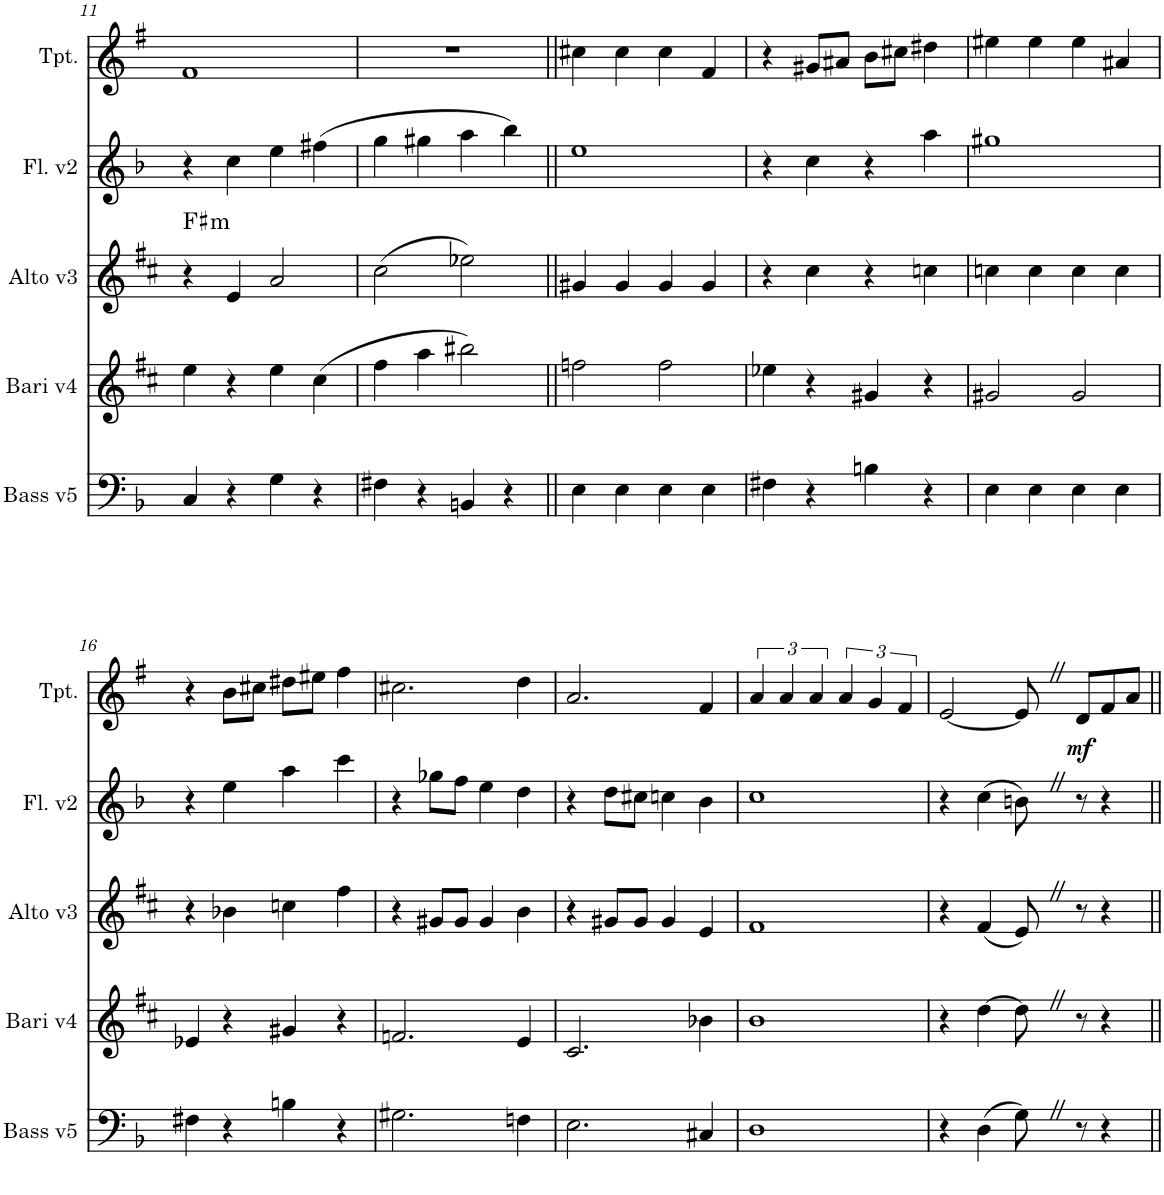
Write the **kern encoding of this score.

**kern	**kern	**kern	**harte	**kern	**kern	**dynam
*part5	*part4	*part3	*part3	*part2	*part1	*part1
*staff5	*staff4	*staff3	*	*staff2	*staff1	*staff1
*I"Bass v5	*I"Bari v4	*I"Alto v3	*	*I"Flute v2	*I"Trumpet v1	*
*I'Bass v5	*I'Bari v4	*I'Alto v3	*	*I'Fl. v2	*I'Tpt.	*
!!LO:PB:g=z
*clefF4	*clefG2	*clefG2	*	*clefG2	*clefG2	*
*Trd7c12	*Trd12c21	*Trd5c9	*	*	*Trd1c2	*
*k[b-]	*k[f#c#]	*k[f#c#]	*	*k[b-]	*k[f#]	*
*M4/4	*M4/4	*M4/4	*	*M4/4	*M4/4	*
=11	=11	=11	=11	=11	=11	=11
!	!	!	!LO:H:kt=m	!	!	!
4C/	4ee\	4r	F#:min	4r	1f#	.
4r	4r	4e/	.	4cc\	.	.
4G\	4ee\	2a/	.	4ee\	.	.
4r	(4cc#\	.	.	(4ff#X\	.	.
=12	=12	=12	=12	=12	=12	=12
4F#X\	4ff#\	(2cc#\	.	4gg\	1r	.
4r	4aa\	.	.	4gg#X\	.	.
4BBn/	2bb#X\)	2ee-X\)	.	4aa\	.	.
4r	.	.	.	4bb-\)	.	.
=13||	=13||	=13||	=13||	=13||	=13||	=13||
4E\	2ffn\	4g#X/	.	1ee	4cc#X\	.
4E\	.	4g#/	.	.	4cc#\	.
4E\	2ff\	4g#/	.	.	4cc#\	.
4E\	.	4g#/	.	.	4f#/	.
=14	=14	=14	=14	=14	=14	=14
4F#X\	4ee-X\	4r	.	4r	4r	.
4r	4r	4cc#\	.	4cc\	8g#X/L	.
.	.	.	.	.	8a#X/J	.
4Bn\	4g#X/	4r	.	4r	8b\L	.
.	.	.	.	.	8cc#X\J	.
4r	4r	4ccn\	.	4aa\	4dd#X\	.
=15	=15	=15	=15	=15	=15	=15
4E\	2g#X/	4ccn\	.	1gg#X	4ee#X\	.
4E\	.	4cc\	.	.	4ee#\	.
4E\	2g#/	4cc\	.	.	4ee#\	.
4E\	.	4cc\	.	.	4a#X/	.
!!LO:LB:g=z
=16	=16	=16	=16	=16	=16	=16
4F#X\	4e-X/	4r	.	4r	4r	.
4r	4r	4b-X\	.	4ee\	8b\L	.
.	.	.	.	.	8cc#X\J	.
4Bn\	4g#X/	4ccn\	.	4aa\	8dd#X\L	.
.	.	.	.	.	8ee#X\J	.
4r	4r	4ff#\	.	4ccc\	4ff#\	.
=17	=17	=17	=17	=17	=17	=17
2.G#X\	2.fn/	4r	.	4r	2.cc#X\	.
.	.	8g#X/L	.	8gg-X\L	.	.
.	.	8g#/J	.	8ff\J	.	.
.	.	4g#/	.	4ee\	.	.
4Fn\	4e/	4b\	.	4dd\	4dd\	.
=18	=18	=18	=18	=18	=18	=18
2.E\	2.c#/	4r	.	4r	2.a/	.
.	.	8g#X/L	.	8dd\L	.	.
.	.	8g#/J	.	8cc#X\J	.	.
.	.	4g#/	.	4ccn\	.	.
4C#X/	4b-X\	4e/	.	4b-\	4f#/	.
=19	=19	=19	=19	=19	=19	=19
1D	1b	1f#	.	1cc	6a/	.
.	.	.	.	.	6a/	.
.	.	.	.	.	6a/	.
.	.	.	.	.	6a/	.
.	.	.	.	.	6g/	.
.	.	.	.	.	6f#/	.
=20	=20	=20	=20	=20	=20	=20
4r	4r	4r	.	4r	[2e/	.
(4D\	[4dd\	(4f#/	.	(4cc\	.	.
8GZ\)	8ddZ\]	8eZ/)	.	8bnZ\)	8eZ/]	.
!	!	!	!	!	!	!LO:DY:b
8r	8r	8r	.	8r	8d/L	mf
4r	4r	4r	.	4r	8f#/	.
.	.	.	.	.	8a/J	.
=||	=||	=||	=||	=||	=||	=||
*-	*-	*-	*-	*-	*-	*-
